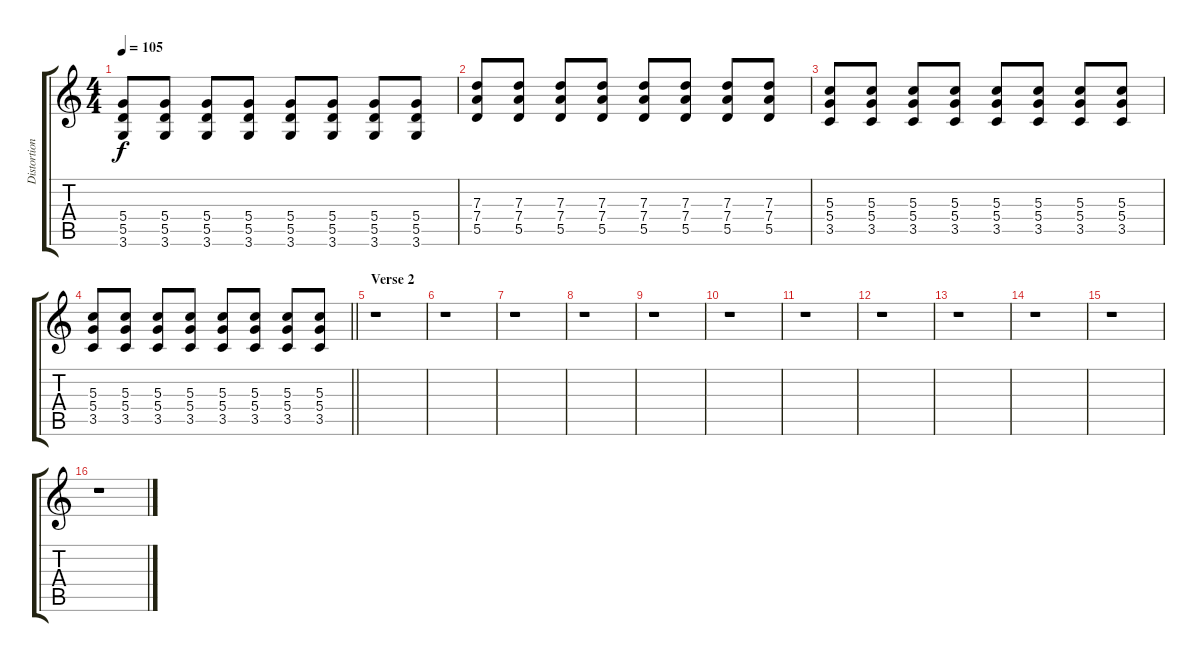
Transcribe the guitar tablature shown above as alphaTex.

\track ("Distortion Guitar" "Distortion") {instrument distortionguitar}
\staff {score tabs}
\tuning (E4 B3 G3 D3 A2 E2) {hide}
\ts (4 4)
\tempo 105
\clef g2
\ks c
(5.4 5.5 3.6).8{dy f} (5.4 5.5 3.6).8 (5.4 5.5 3.6).8 (5.4 5.5 3.6).8 (5.4 5.5 3.6).8 (5.4 5.5 3.6).8 (5.4 5.5 3.6).8 (5.4 5.5 3.6).8 |
(7.3 7.4 5.5).8 (7.3 7.4 5.5).8 (7.3 7.4 5.5).8 (7.3 7.4 5.5).8 (7.3 7.4 5.5).8 (7.3 7.4 5.5).8 (7.3 7.4 5.5).8 (7.3 7.4 5.5).8 |
(5.3 5.4 3.5).8 (5.3 5.4 3.5).8 (5.3 5.4 3.5).8 (5.3 5.4 3.5).8 (5.3 5.4 3.5).8 (5.3 5.4 3.5).8 (5.3 5.4 3.5).8 (5.3 5.4 3.5).8 |
\barLineRight lightlight
(5.3 5.4 3.5).8 (5.3 5.4 3.5).8 (5.3 5.4 3.5).8 (5.3 5.4 3.5).8 (5.3 5.4 3.5).8 (5.3 5.4 3.5).8 (5.3 5.4 3.5).8 (5.3 5.4 3.5).8 |
\section ("" "Verse 2")
r.1 |
r.1 |
r.1 |
r.1 |
r.1 |
r.1 |
r.1 |
r.1 |
r.1 |
r.1 |
r.1 |
r.1
